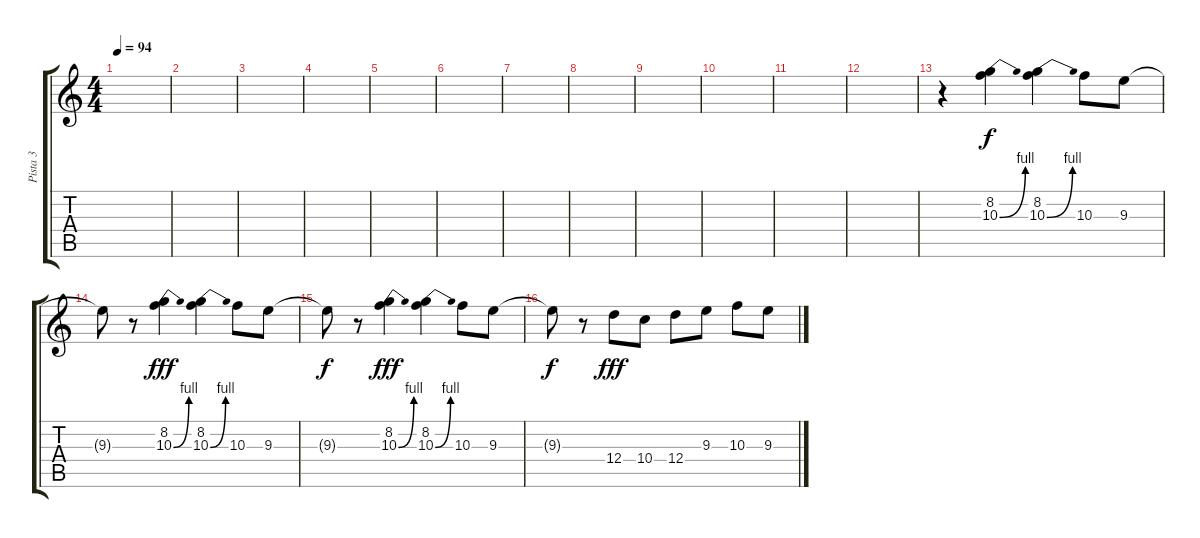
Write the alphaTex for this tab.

\track ("Pista 3" "Pista 3") {instrument overdrivenguitar}
\staff {score tabs}
\tuning (E4 B3 G3 D3 A2 E2) {hide}
\ts (4 4)
\tempo 94
\clef g2
\ks c
|
|
|
|
|
|
|
|
|
|
|
|
r.4 (8.2 10.3{be (bend 0 0 60 4)}).4 (8.2 10.3{be (bend 0 0 60 4)}).4 10.3.8 9.3.8 |
9.3{t}.8{dy f} r.8 (8.2 10.3{be (bend 0 0 60 4)}).4{dy fff} (8.2 10.3{be (bend 0 0 60 4)}).4 10.3.8 9.3.8 |
9.3{t}.8{dy f} r.8 (8.2 10.3{be (bend 0 0 60 4)}).4{dy fff} (8.2 10.3{be (bend 0 0 60 4)}).4 10.3.8 9.3.8 |
9.3{t}.8{dy f} r.8 12.4.8{dy fff} 10.4.8 12.4.8 9.3.8 10.3.8 9.3.8
